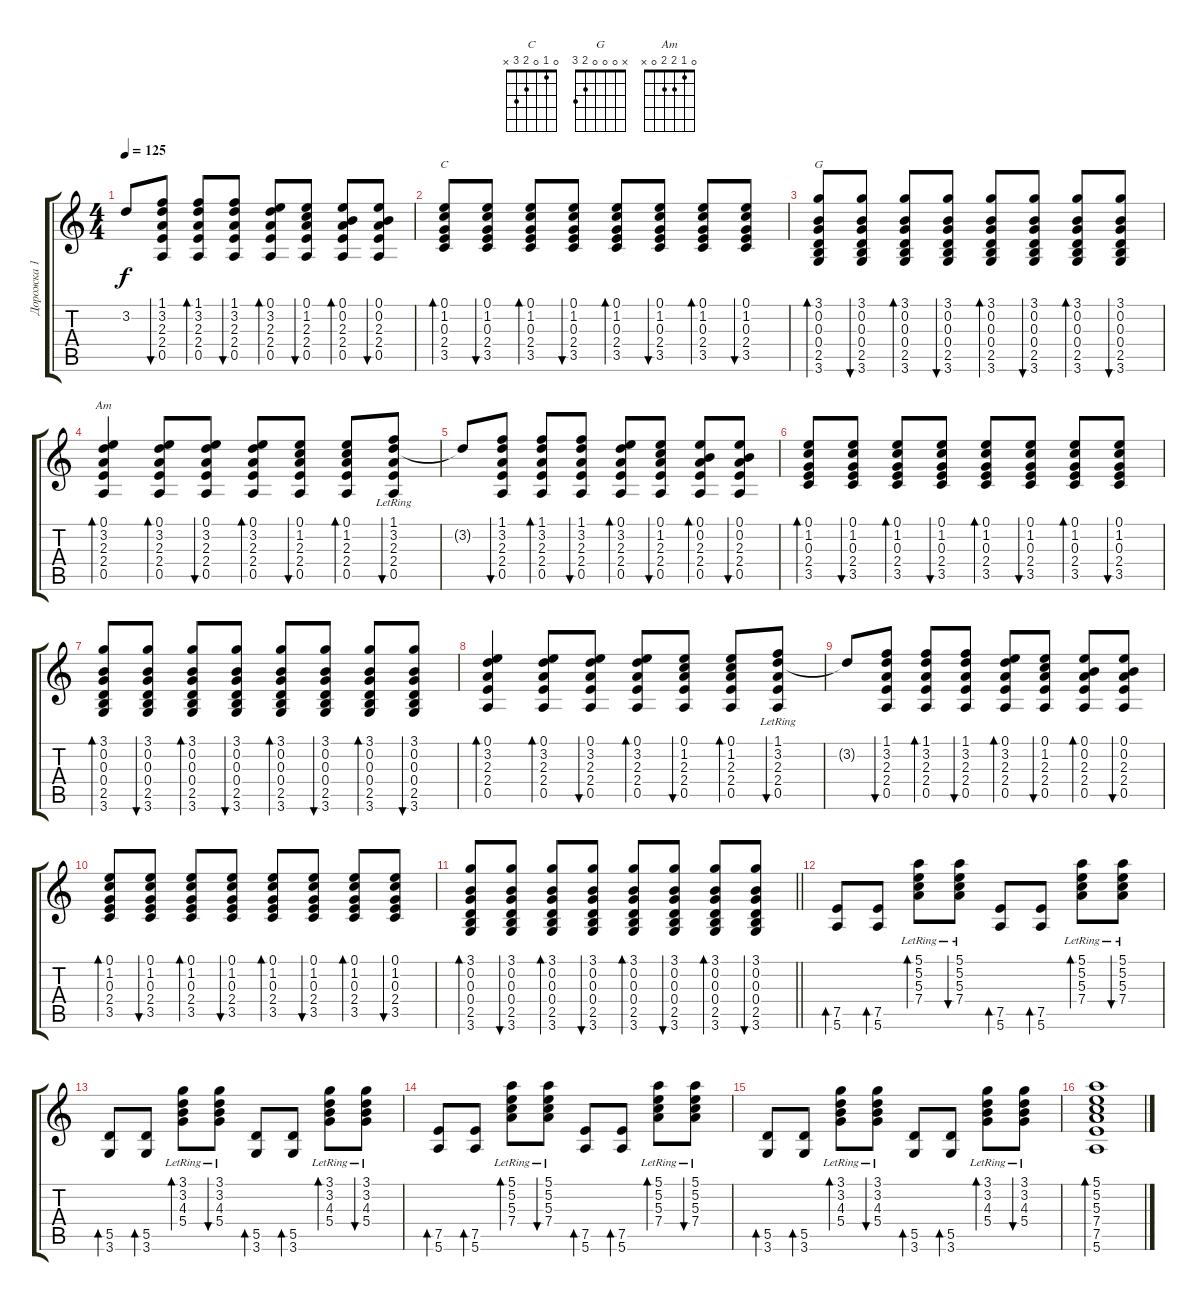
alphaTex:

\track ("Дорожка 1" "Дорожка 1") {instrument acousticguitarsteel}
\staff {score tabs}
\tuning (E4 B3 G3 D3 A2 E2) {hide}
\chord ("C" 0 1 0 2 3 x)
\chord ("G" x 0 0 0 2 3)
\chord ("Am" 0 1 2 2 0 x)
\ts (4 4)
\tempo 125
\clef g2
\ks c
3.2{t}.8{dy f} (1.1 3.2 2.3 2.4 0.5).8{bu 30} (1.1 3.2 2.3 2.4 0.5).8{bd 30} (1.1 3.2 2.3 2.4 0.5).8{bu 30} (0.1 3.2 2.3 2.4 0.5).8{bd 30} (0.1 1.2 2.3 2.4 0.5).8{bu 30} (0.1 0.2 2.3 2.4 0.5).8{bd 30} (0.1 0.2 2.3 2.4 0.5).8{bu 30} |
(0.1 1.2 0.3 2.4 3.5).8{bd 30 ch "C"} (0.1 1.2 0.3 2.4 3.5).8{bu 30} (0.1 1.2 0.3 2.4 3.5).8{bd 30} (0.1 1.2 0.3 2.4 3.5).8{bu 30} (0.1 1.2 0.3 2.4 3.5).8{bd 30} (0.1 1.2 0.3 2.4 3.5).8{bu 30} (0.1 1.2 0.3 2.4 3.5).8{bd 30} (0.1 1.2 0.3 2.4 3.5).8{bu 30} |
(3.1 0.2 0.3 0.4 2.5 3.6).8{bd 30 ch "G"} (3.1 0.2 0.3 0.4 2.5 3.6).8{bu 30} (3.1 0.2 0.3 0.4 2.5 3.6).8{bd 30} (3.1 0.2 0.3 0.4 2.5 3.6).8{bu 30} (3.1 0.2 0.3 0.4 2.5 3.6).8{bd 30} (3.1 0.2 0.3 0.4 2.5 3.6).8{bu 30} (3.1 0.2 0.3 0.4 2.5 3.6).8{bd 30} (3.1 0.2 0.3 0.4 2.5 3.6).8{bu 30} |
(0.1 3.2 2.3 2.4 0.5).4{bd 30 ch "Am"} (0.1 3.2 2.3 2.4 0.5).8{bd 30} (0.1 3.2 2.3 2.4 0.5).8{bu 30} (0.1 3.2 2.3 2.4 0.5).8{bd 30} (0.1 1.2 2.3 2.4 0.5).8{bu 30} (0.1 1.2 2.3 2.4 0.5).8{bd 30} (1.1{lr} 3.2{lr} 2.3{lr} 2.4{lr} 0.5{lr}).8{bu 30} |
3.2{t}.8 (1.1 3.2 2.3 2.4 0.5).8{bu 30} (1.1 3.2 2.3 2.4 0.5).8{bd 30} (1.1 3.2 2.3 2.4 0.5).8{bu 30} (0.1 3.2 2.3 2.4 0.5).8{bd 30} (0.1 1.2 2.3 2.4 0.5).8{bu 30} (0.1 0.2 2.3 2.4 0.5).8{bd 30} (0.1 0.2 2.3 2.4 0.5).8{bu 30} |
(0.1 1.2 0.3 2.4 3.5).8{bd 30} (0.1 1.2 0.3 2.4 3.5).8{bu 30} (0.1 1.2 0.3 2.4 3.5).8{bd 30} (0.1 1.2 0.3 2.4 3.5).8{bu 30} (0.1 1.2 0.3 2.4 3.5).8{bd 30} (0.1 1.2 0.3 2.4 3.5).8{bu 30} (0.1 1.2 0.3 2.4 3.5).8{bd 30} (0.1 1.2 0.3 2.4 3.5).8{bu 30} |
(3.1 0.2 0.3 0.4 2.5 3.6).8{bd 30} (3.1 0.2 0.3 0.4 2.5 3.6).8{bu 30} (3.1 0.2 0.3 0.4 2.5 3.6).8{bd 30} (3.1 0.2 0.3 0.4 2.5 3.6).8{bu 30} (3.1 0.2 0.3 0.4 2.5 3.6).8{bd 30} (3.1 0.2 0.3 0.4 2.5 3.6).8{bu 30} (3.1 0.2 0.3 0.4 2.5 3.6).8{bd 30} (3.1 0.2 0.3 0.4 2.5 3.6).8{bu 30} |
(0.1 3.2 2.3 2.4 0.5).4{bd 30} (0.1 3.2 2.3 2.4 0.5).8{bd 30} (0.1 3.2 2.3 2.4 0.5).8{bu 30} (0.1 3.2 2.3 2.4 0.5).8{bd 30} (0.1 1.2 2.3 2.4 0.5).8{bu 30} (0.1 1.2 2.3 2.4 0.5).8{bd 30} (1.1{lr} 3.2{lr} 2.3{lr} 2.4{lr} 0.5{lr}).8{bu 30} |
3.2{t}.8 (1.1 3.2 2.3 2.4 0.5).8{bu 30} (1.1 3.2 2.3 2.4 0.5).8{bd 30} (1.1 3.2 2.3 2.4 0.5).8{bu 30} (0.1 3.2 2.3 2.4 0.5).8{bd 30} (0.1 1.2 2.3 2.4 0.5).8{bu 30} (0.1 0.2 2.3 2.4 0.5).8{bd 30} (0.1 0.2 2.3 2.4 0.5).8{bu 30} |
(0.1 1.2 0.3 2.4 3.5).8{bd 30} (0.1 1.2 0.3 2.4 3.5).8{bu 30} (0.1 1.2 0.3 2.4 3.5).8{bd 30} (0.1 1.2 0.3 2.4 3.5).8{bu 30} (0.1 1.2 0.3 2.4 3.5).8{bd 30} (0.1 1.2 0.3 2.4 3.5).8{bu 30} (0.1 1.2 0.3 2.4 3.5).8{bd 30} (0.1 1.2 0.3 2.4 3.5).8{bu 30} |
\barLineRight lightlight
(3.1 0.2 0.3 0.4 2.5 3.6).8{bd 30} (3.1 0.2 0.3 0.4 2.5 3.6).8{bu 30} (3.1 0.2 0.3 0.4 2.5 3.6).8{bd 30} (3.1 0.2 0.3 0.4 2.5 3.6).8{bu 30} (3.1 0.2 0.3 0.4 2.5 3.6).8{bd 30} (3.1 0.2 0.3 0.4 2.5 3.6).8{bu 30} (3.1 0.2 0.3 0.4 2.5 3.6).8{bd 30} (3.1 0.2 0.3 0.4 2.5 3.6).8{bu 30} |
(7.5 5.6).8{bd 30} (7.5 5.6).8{bd 30} (5.1{lr} 5.2{lr} 5.3{lr} 7.4{lr}).8{bd 30} (5.1{lr} 5.2{lr} 5.3{lr} 7.4{lr}).8{bu 30} (7.5 5.6).8{bd 30} (7.5 5.6).8{bd 30} (5.1{lr} 5.2{lr} 5.3{lr} 7.4{lr}).8{bd 30} (5.1{lr} 5.2{lr} 5.3{lr} 7.4{lr}).8{bu 30} |
(5.5 3.6).8{bd 30} (5.5 3.6).8{bd 30} (3.1{lr} 3.2{lr} 4.3{lr} 5.4{lr}).8{bd 30} (3.1{lr} 3.2{lr} 4.3{lr} 5.4{lr}).8{bu 30} (5.5 3.6).8{bd 30} (5.5 3.6).8{bd 30} (3.1{lr} 3.2{lr} 4.3{lr} 5.4{lr}).8{bd 30} (3.1{lr} 3.2{lr} 4.3{lr} 5.4{lr}).8{bu 30} |
(7.5 5.6).8{bd 30} (7.5 5.6).8{bd 30} (5.1{lr} 5.2{lr} 5.3{lr} 7.4{lr}).8{bd 30} (5.1{lr} 5.2{lr} 5.3{lr} 7.4{lr}).8{bu 30} (7.5 5.6).8{bd 30} (7.5 5.6).8{bd 30} (5.1{lr} 5.2{lr} 5.3{lr} 7.4{lr}).8{bd 30} (5.1{lr} 5.2{lr} 5.3{lr} 7.4{lr}).8{bu 30} |
(5.5 3.6).8{bd 30} (5.5 3.6).8{bd 30} (3.1{lr} 3.2{lr} 4.3{lr} 5.4{lr}).8{bd 30} (3.1{lr} 3.2{lr} 4.3{lr} 5.4{lr}).8{bu 30} (5.5 3.6).8{bd 30} (5.5 3.6).8{bd 30} (3.1{lr} 3.2{lr} 4.3{lr} 5.4{lr}).8{bd 30} (3.1{lr} 3.2{lr} 4.3{lr} 5.4{lr}).8{bu 30} |
(5.1 5.2 5.3 7.4 7.5 5.6).1{bd 30}
